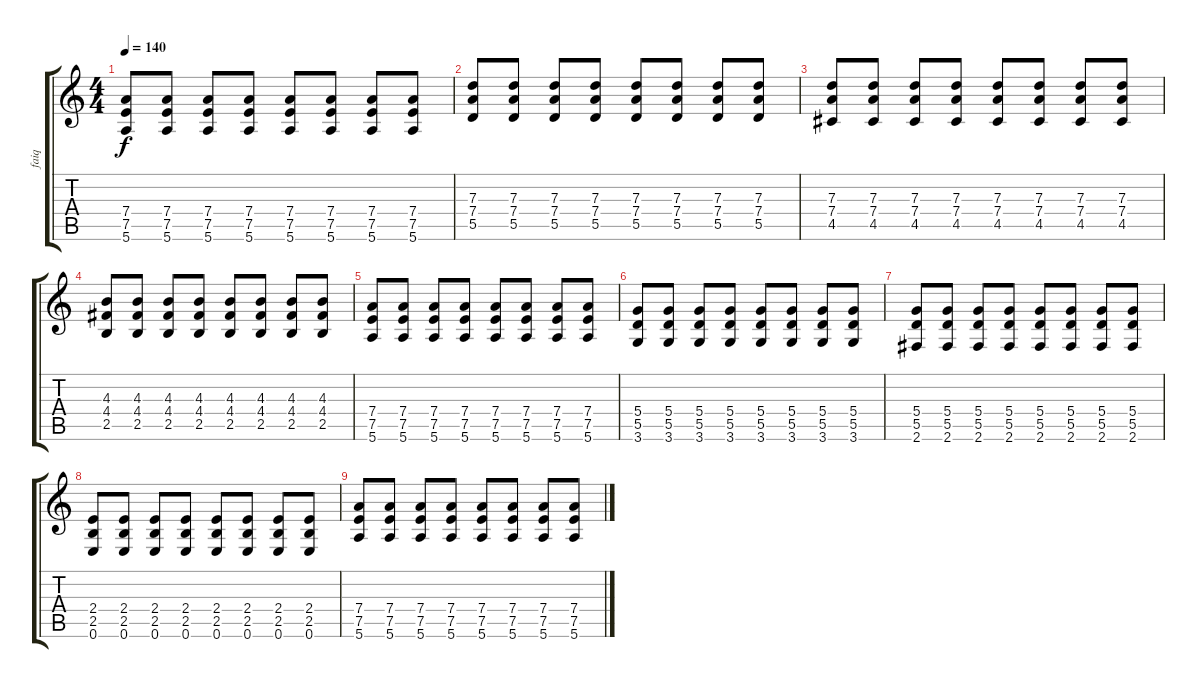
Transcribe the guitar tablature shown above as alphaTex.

\track ("faiq" "faiq") {instrument overdrivenguitar}
\staff {score tabs}
\tuning (E4 B3 G3 D3 A2 E2) {hide}
\ts (4 4)
\tempo 140
\clef g2
\ks c
(7.4 7.5 5.6).8{dy f} (7.4 7.5 5.6).8 (7.4 7.5 5.6).8 (7.4 7.5 5.6).8 (7.4 7.5 5.6).8 (7.4 7.5 5.6).8 (7.4 7.5 5.6).8 (7.4 7.5 5.6).8 |
(7.3 7.4 5.5).8 (7.3 7.4 5.5).8 (7.3 7.4 5.5).8 (7.3 7.4 5.5).8 (7.3 7.4 5.5).8 (7.3 7.4 5.5).8 (7.3 7.4 5.5).8 (7.3 7.4 5.5).8 |
(7.3 7.4 4.5).8 (7.3 7.4 4.5).8 (7.3 7.4 4.5).8 (7.3 7.4 4.5).8 (7.3 7.4 4.5).8 (7.3 7.4 4.5).8 (7.3 7.4 4.5).8 (7.3 7.4 4.5).8 |
(4.3 4.4 2.5).8 (4.3 4.4 2.5).8 (4.3 4.4 2.5).8 (4.3 4.4 2.5).8 (4.3 4.4 2.5).8 (4.3 4.4 2.5).8 (4.3 4.4 2.5).8 (4.3 4.4 2.5).8 |
(7.4 7.5 5.6).8 (7.4 7.5 5.6).8 (7.4 7.5 5.6).8 (7.4 7.5 5.6).8 (7.4 7.5 5.6).8 (7.4 7.5 5.6).8 (7.4 7.5 5.6).8 (7.4 7.5 5.6).8 |
(5.4 5.5 3.6).8 (5.4 5.5 3.6).8 (5.4 5.5 3.6).8 (5.4 5.5 3.6).8 (5.4 5.5 3.6).8 (5.4 5.5 3.6).8 (5.4 5.5 3.6).8 (5.4 5.5 3.6).8 |
(5.4 5.5 2.6).8 (5.4 5.5 2.6).8 (5.4 5.5 2.6).8 (5.4 5.5 2.6).8 (5.4 5.5 2.6).8 (5.4 5.5 2.6).8 (5.4 5.5 2.6).8 (5.4 5.5 2.6).8 |
(2.4 2.5 0.6).8 (2.4 2.5 0.6).8 (2.4 2.5 0.6).8 (2.4 2.5 0.6).8 (2.4 2.5 0.6).8 (2.4 2.5 0.6).8 (2.4 2.5 0.6).8 (2.4 2.5 0.6).8 |
(7.4 7.5 5.6).8 (7.4 7.5 5.6).8 (7.4 7.5 5.6).8 (7.4 7.5 5.6).8 (7.4 7.5 5.6).8 (7.4 7.5 5.6).8 (7.4 7.5 5.6).8 (7.4 7.5 5.6).8
